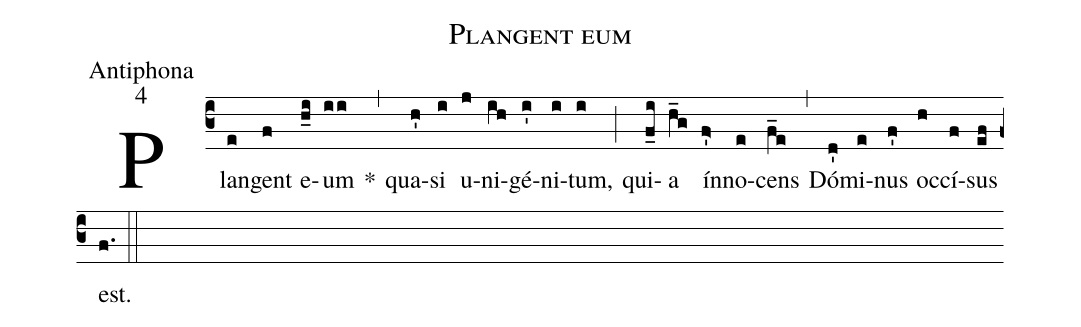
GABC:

name:Plangent eum;
office-part:Antiphona;
mode:4;
%%
(c3) Plan(e)gent(f) e(h_0i)um(ii) *(,) qua(h')si(i)
u(j)ni(ih)gé(i')ni(i)tum,(i) (;) qui(f_0i)a(h_g) ín(f'>)no(e)cens(f_e) (,)
Dó(d')mi(e)nus(f') oc(h)cí(f)sus(ef) est.(f.) (::)
